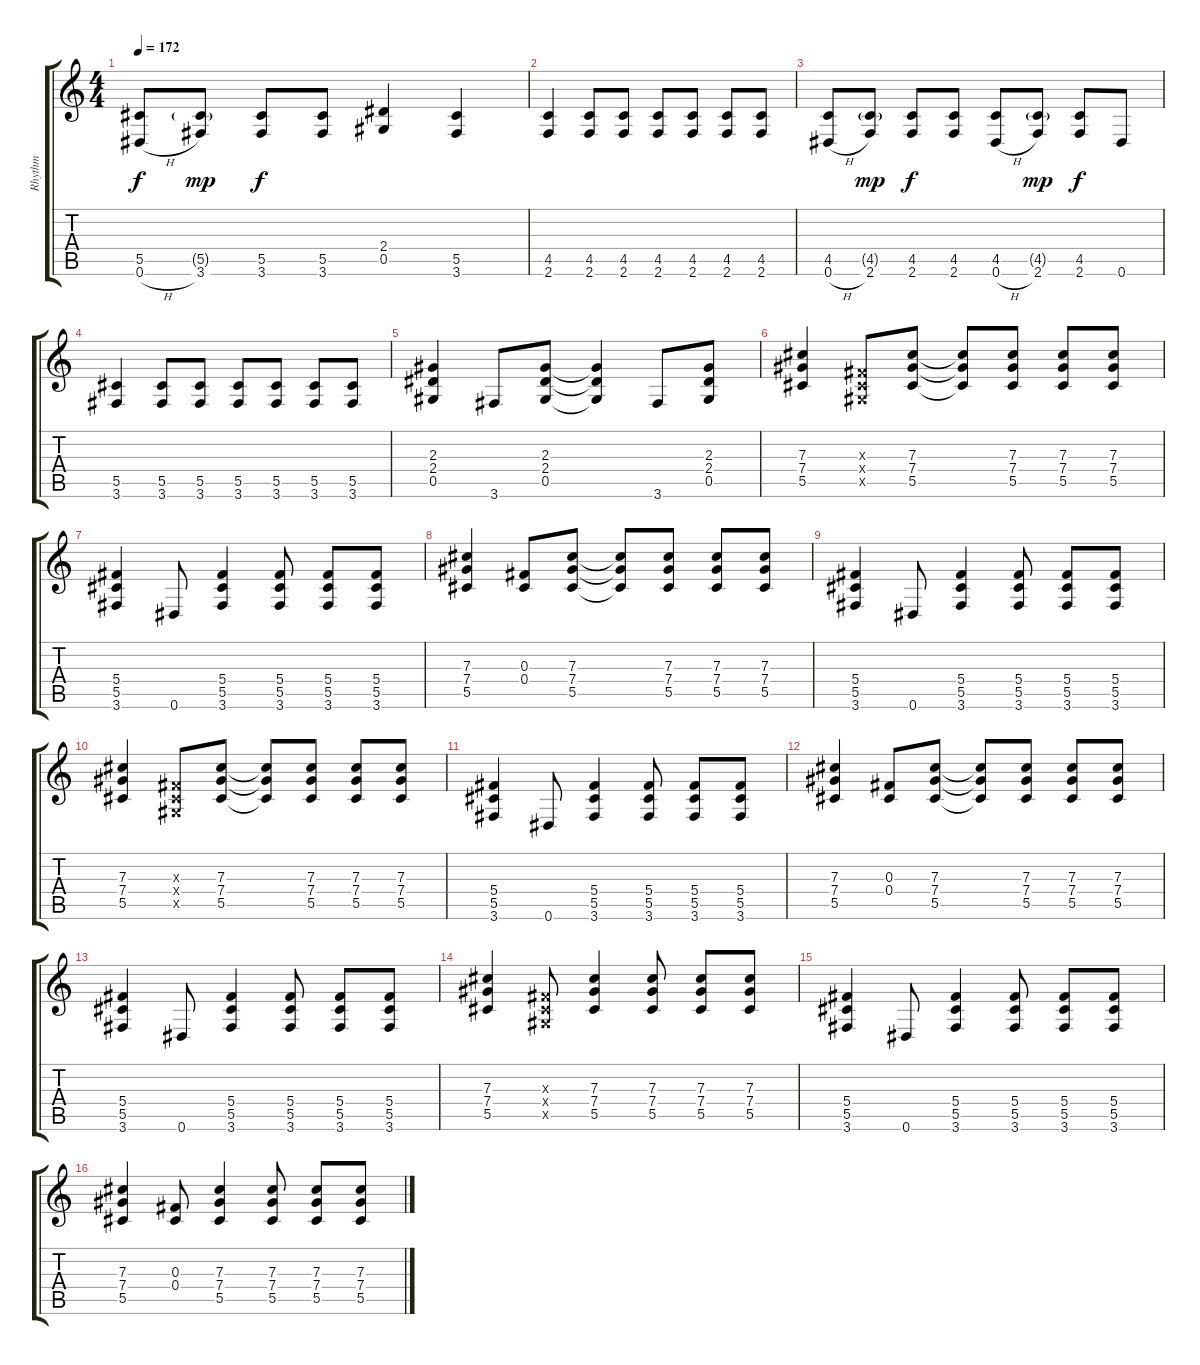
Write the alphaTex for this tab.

\track ("Rhythm" "Rhythm") {instrument distortionguitar}
\staff {score tabs}
\tuning (Eb4 Bb3 Gb3 Db3 Ab2 Eb2) {hide}
\ts (4 4)
\tempo 172
\clef g2
\ks c
(5.5 0.6{h}).8{dy f} (5.5{g} 3.6).8{dy mp} (5.5 3.6).8{dy f} (5.5 3.6).8 (2.4 0.5).4 (5.5 3.6).4 |
(4.5 2.6).4 (4.5 2.6).8 (4.5 2.6).8 (4.5 2.6).8 (4.5 2.6).8 (4.5 2.6).8 (4.5 2.6).8 |
(4.5 0.6{h}).8 (4.5{g} 2.6).8{dy mp} (4.5 2.6).8{dy f} (4.5 2.6).8 (4.5 0.6{h}).8 (4.5{g} 2.6).8{dy mp} (4.5 2.6).8{dy f} 0.6.8 |
(5.5 3.6).4 (5.5 3.6).8 (5.5 3.6).8 (5.5 3.6).8 (5.5 3.6).8 (5.5 3.6).8 (5.5 3.6).8 |
(2.3 2.4 0.5).4 3.6.8 (2.3 2.4 0.5).8 (2.3{t} 2.4{t} 0.5{t}).4 3.6.8 (2.3 2.4 0.5).8 |
(7.3 7.4 5.5).4 (0.3{x} 0.4{x} 0.5{x}).8 (7.3 7.4 5.5).8 (7.3{t} 7.4{t} 5.5{t}).8 (7.3 7.4 5.5).8 (7.3 7.4 5.5).8 (7.3 7.4 5.5).8 |
(5.4 5.5 3.6).4 0.6.8 (5.4 5.5 3.6).4 (5.4 5.5 3.6).8 (5.4 5.5 3.6).8 (5.4 5.5 3.6).8 |
(7.3 7.4 5.5).4 (0.3 0.4).8 (7.3 7.4 5.5).8 (7.3{t} 7.4{t} 5.5{t}).8 (7.3 7.4 5.5).8 (7.3 7.4 5.5).8 (7.3 7.4 5.5).8 |
(5.4 5.5 3.6).4 0.6.8 (5.4 5.5 3.6).4 (5.4 5.5 3.6).8 (5.4 5.5 3.6).8 (5.4 5.5 3.6).8 |
(7.3 7.4 5.5).4 (0.3{x} 0.4{x} 0.5{x}).8 (7.3 7.4 5.5).8 (7.3{t} 7.4{t} 5.5{t}).8 (7.3 7.4 5.5).8 (7.3 7.4 5.5).8 (7.3 7.4 5.5).8 |
(5.4 5.5 3.6).4 0.6.8 (5.4 5.5 3.6).4 (5.4 5.5 3.6).8 (5.4 5.5 3.6).8 (5.4 5.5 3.6).8 |
(7.3 7.4 5.5).4 (0.3 0.4).8 (7.3 7.4 5.5).8 (7.3{t} 7.4{t} 5.5{t}).8 (7.3 7.4 5.5).8 (7.3 7.4 5.5).8 (7.3 7.4 5.5).8 |
(5.4 5.5 3.6).4 0.6.8 (5.4 5.5 3.6).4 (5.4 5.5 3.6).8 (5.4 5.5 3.6).8 (5.4 5.5 3.6).8 |
(7.3 7.4 5.5).4 (0.3{x} 0.4{x} 0.5{x}).8 (7.3 7.4 5.5).4 (7.3 7.4 5.5).8 (7.3 7.4 5.5).8 (7.3 7.4 5.5).8 |
(5.4 5.5 3.6).4 0.6.8 (5.4 5.5 3.6).4 (5.4 5.5 3.6).8 (5.4 5.5 3.6).8 (5.4 5.5 3.6).8 |
(7.3 7.4 5.5).4 (0.3 0.4).8 (7.3 7.4 5.5).4 (7.3 7.4 5.5).8 (7.3 7.4 5.5).8 (7.3 7.4 5.5).8
